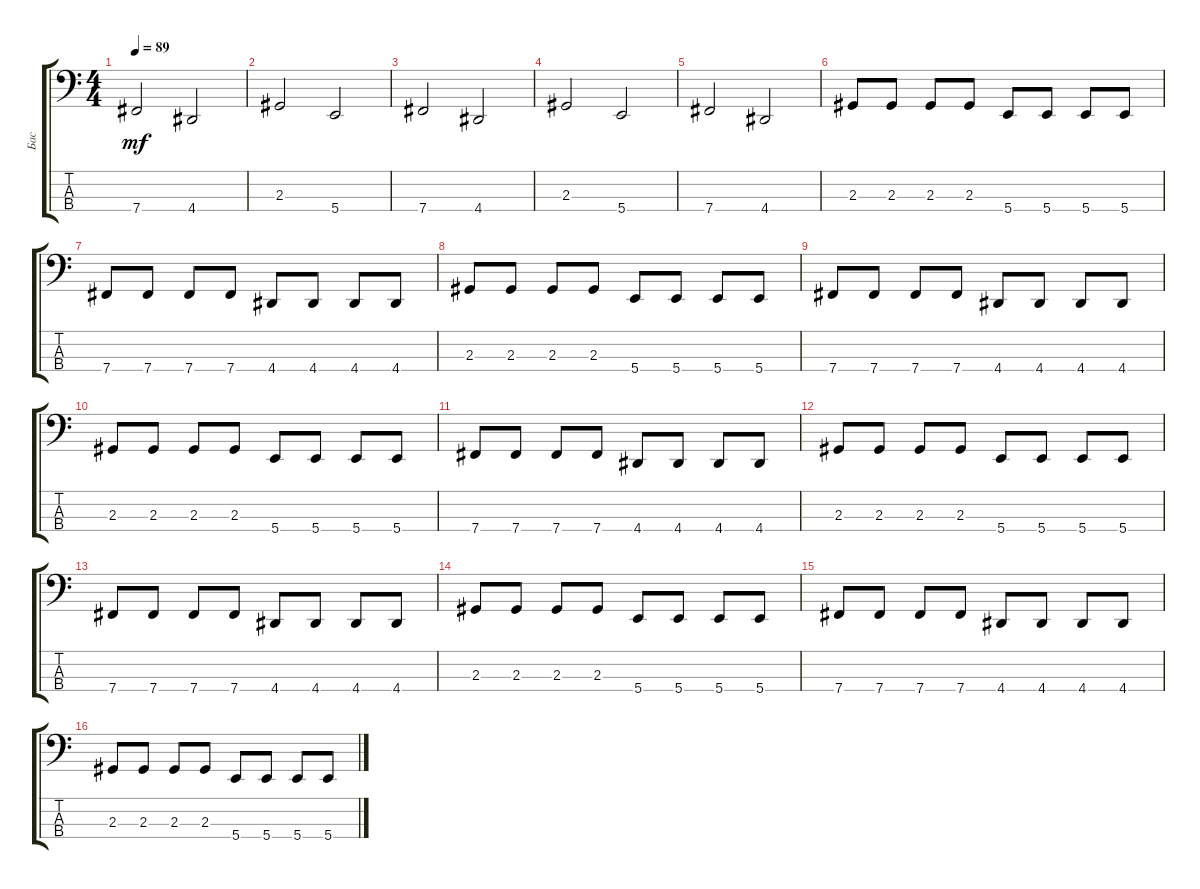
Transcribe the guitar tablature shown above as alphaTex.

\track ("Бас" "Бас") {instrument electricbasspick}
\staff {score tabs}
\tuning (E2 B1 Gb1 B0) {hide}
\ts (4 4)
\tempo 89
\clef f4
\ks c
7.4.2{dy mf} 4.4.2 |
2.3.2 5.4.2 |
7.4.2 4.4.2 |
2.3.2 5.4.2 |
7.4.2 4.4.2 |
2.3.8 2.3.8 2.3.8 2.3.8 5.4.8 5.4.8 5.4.8 5.4.8 |
7.4.8 7.4.8 7.4.8 7.4.8 4.4.8 4.4.8 4.4.8 4.4.8 |
2.3.8 2.3.8 2.3.8 2.3.8 5.4.8 5.4.8 5.4.8 5.4.8 |
7.4.8 7.4.8 7.4.8 7.4.8 4.4.8 4.4.8 4.4.8 4.4.8 |
2.3.8 2.3.8 2.3.8 2.3.8 5.4.8 5.4.8 5.4.8 5.4.8 |
7.4.8 7.4.8 7.4.8 7.4.8 4.4.8 4.4.8 4.4.8 4.4.8 |
2.3.8 2.3.8 2.3.8 2.3.8 5.4.8 5.4.8 5.4.8 5.4.8 |
7.4.8 7.4.8 7.4.8 7.4.8 4.4.8 4.4.8 4.4.8 4.4.8 |
2.3.8 2.3.8 2.3.8 2.3.8 5.4.8 5.4.8 5.4.8 5.4.8 |
7.4.8 7.4.8 7.4.8 7.4.8 4.4.8 4.4.8 4.4.8 4.4.8 |
2.3.8 2.3.8 2.3.8 2.3.8 5.4.8 5.4.8 5.4.8 5.4.8
